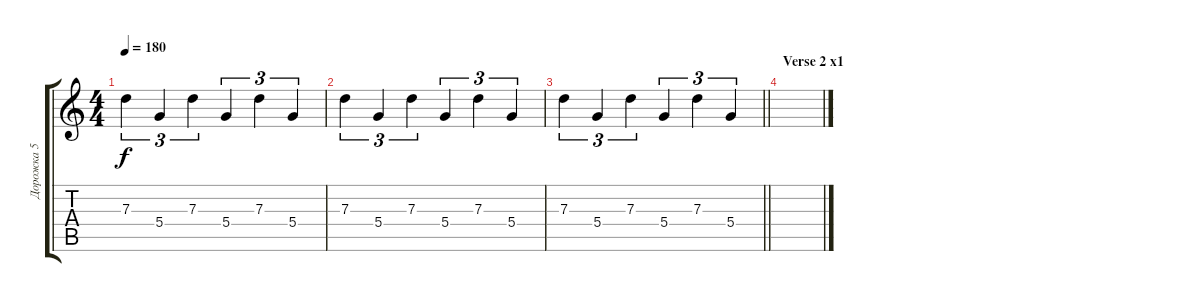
\track ("Дорожка 5" "Дорожка 5") {instrument acousticguitarsteel}
\staff {score tabs}
\tuning (E4 B3 G3 D3 A2 E2) {hide}
\ts (4 4)
\tempo 180
\clef g2
\ks c
7.3.4{tu (3 2) dy f} 5.4.4{tu (3 2)} 7.3.4{tu (3 2)} 5.4.4{tu (3 2)} 7.3.4{tu (3 2)} 5.4.4{tu (3 2)} |
7.3.4{tu (3 2)} 5.4.4{tu (3 2)} 7.3.4{tu (3 2)} 5.4.4{tu (3 2)} 7.3.4{tu (3 2)} 5.4.4{tu (3 2)} |
\barLineRight lightlight
7.3.4{tu (3 2)} 5.4.4{tu (3 2)} 7.3.4{tu (3 2)} 5.4.4{tu (3 2)} 7.3.4{tu (3 2)} 5.4.4{tu (3 2)} |
\section ("" "Verse 2 x1")
